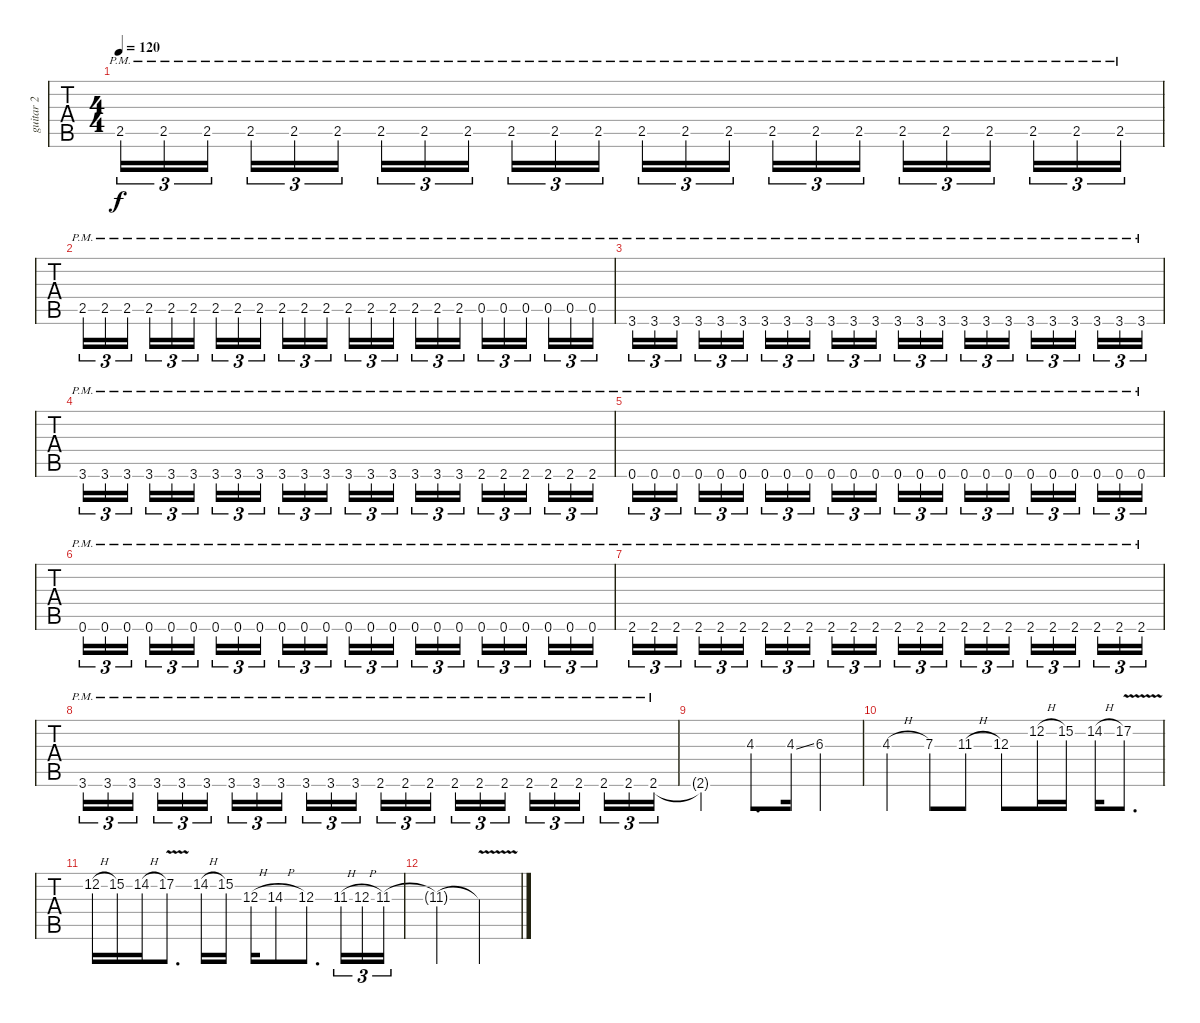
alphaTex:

\track ("guitar 2" "guitar 2") {instrument distortionguitar}
\staff {tabs}
\tuning (D4 A3 F3 C3 G2 D2) {hide}
\ts (4 4)
\tempo 120
\clef g2
\ks eminor
2.5{pm}.16{tu (3 2) dy f} 2.5{pm}.16{tu (3 2)} 2.5{pm}.16{tu (3 2) beam splitsecondary} 2.5{pm}.16{tu (3 2)} 2.5{pm}.16{tu (3 2)} 2.5{pm}.16{tu (3 2)} 2.5{pm}.16{tu (3 2)} 2.5{pm}.16{tu (3 2)} 2.5{pm}.16{tu (3 2) beam splitsecondary} 2.5{pm}.16{tu (3 2)} 2.5{pm}.16{tu (3 2)} 2.5{pm}.16{tu (3 2)} 2.5{pm}.16{tu (3 2)} 2.5{pm}.16{tu (3 2)} 2.5{pm}.16{tu (3 2) beam splitsecondary} 2.5{pm}.16{tu (3 2)} 2.5{pm}.16{tu (3 2)} 2.5{pm}.16{tu (3 2)} 2.5{pm}.16{tu (3 2)} 2.5{pm}.16{tu (3 2)} 2.5{pm}.16{tu (3 2) beam splitsecondary} 2.5{pm}.16{tu (3 2)} 2.5{pm}.16{tu (3 2)} 2.5{pm}.16{tu (3 2)} |
2.5{pm}.16{tu (3 2)} 2.5{pm}.16{tu (3 2)} 2.5{pm}.16{tu (3 2) beam splitsecondary} 2.5{pm}.16{tu (3 2)} 2.5{pm}.16{tu (3 2)} 2.5{pm}.16{tu (3 2)} 2.5{pm}.16{tu (3 2)} 2.5{pm}.16{tu (3 2)} 2.5{pm}.16{tu (3 2) beam splitsecondary} 2.5{pm}.16{tu (3 2)} 2.5{pm}.16{tu (3 2)} 2.5{pm}.16{tu (3 2)} 2.5{pm}.16{tu (3 2)} 2.5{pm}.16{tu (3 2)} 2.5{pm}.16{tu (3 2) beam splitsecondary} 2.5{pm}.16{tu (3 2)} 2.5{pm}.16{tu (3 2)} 2.5{pm}.16{tu (3 2)} 0.5{pm}.16{tu (3 2)} 0.5{pm}.16{tu (3 2)} 0.5{pm}.16{tu (3 2) beam splitsecondary} 0.5{pm}.16{tu (3 2)} 0.5{pm}.16{tu (3 2)} 0.5{pm}.16{tu (3 2)} |
3.6{pm}.16{tu (3 2)} 3.6{pm}.16{tu (3 2)} 3.6{pm}.16{tu (3 2) beam splitsecondary} 3.6{pm}.16{tu (3 2)} 3.6{pm}.16{tu (3 2)} 3.6{pm}.16{tu (3 2)} 3.6{pm}.16{tu (3 2)} 3.6{pm}.16{tu (3 2)} 3.6{pm}.16{tu (3 2) beam splitsecondary} 3.6{pm}.16{tu (3 2)} 3.6{pm}.16{tu (3 2)} 3.6{pm}.16{tu (3 2)} 3.6{pm}.16{tu (3 2)} 3.6{pm}.16{tu (3 2)} 3.6{pm}.16{tu (3 2) beam splitsecondary} 3.6{pm}.16{tu (3 2)} 3.6{pm}.16{tu (3 2)} 3.6{pm}.16{tu (3 2)} 3.6{pm}.16{tu (3 2)} 3.6{pm}.16{tu (3 2)} 3.6{pm}.16{tu (3 2) beam splitsecondary} 3.6{pm}.16{tu (3 2)} 3.6{pm}.16{tu (3 2)} 3.6{pm}.16{tu (3 2)} |
3.6{pm}.16{tu (3 2)} 3.6{pm}.16{tu (3 2)} 3.6{pm}.16{tu (3 2) beam splitsecondary} 3.6{pm}.16{tu (3 2)} 3.6{pm}.16{tu (3 2)} 3.6{pm}.16{tu (3 2)} 3.6{pm}.16{tu (3 2)} 3.6{pm}.16{tu (3 2)} 3.6{pm}.16{tu (3 2) beam splitsecondary} 3.6{pm}.16{tu (3 2)} 3.6{pm}.16{tu (3 2)} 3.6{pm}.16{tu (3 2)} 3.6{pm}.16{tu (3 2)} 3.6{pm}.16{tu (3 2)} 3.6{pm}.16{tu (3 2) beam splitsecondary} 3.6{pm}.16{tu (3 2)} 3.6{pm}.16{tu (3 2)} 3.6{pm}.16{tu (3 2)} 2.6{pm}.16{tu (3 2)} 2.6{pm}.16{tu (3 2)} 2.6{pm}.16{tu (3 2) beam splitsecondary} 2.6{pm}.16{tu (3 2)} 2.6{pm}.16{tu (3 2)} 2.6{pm}.16{tu (3 2)} |
0.6{pm}.16{tu (3 2)} 0.6{pm}.16{tu (3 2)} 0.6{pm}.16{tu (3 2) beam splitsecondary} 0.6{pm}.16{tu (3 2)} 0.6{pm}.16{tu (3 2)} 0.6{pm}.16{tu (3 2)} 0.6{pm}.16{tu (3 2)} 0.6{pm}.16{tu (3 2)} 0.6{pm}.16{tu (3 2) beam splitsecondary} 0.6{pm}.16{tu (3 2)} 0.6{pm}.16{tu (3 2)} 0.6{pm}.16{tu (3 2)} 0.6{pm}.16{tu (3 2)} 0.6{pm}.16{tu (3 2)} 0.6{pm}.16{tu (3 2) beam splitsecondary} 0.6{pm}.16{tu (3 2)} 0.6{pm}.16{tu (3 2)} 0.6{pm}.16{tu (3 2)} 0.6{pm}.16{tu (3 2)} 0.6{pm}.16{tu (3 2)} 0.6{pm}.16{tu (3 2) beam splitsecondary} 0.6{pm}.16{tu (3 2)} 0.6{pm}.16{tu (3 2)} 0.6{pm}.16{tu (3 2)} |
0.6{pm}.16{tu (3 2)} 0.6{pm}.16{tu (3 2)} 0.6{pm}.16{tu (3 2) beam splitsecondary} 0.6{pm}.16{tu (3 2)} 0.6{pm}.16{tu (3 2)} 0.6{pm}.16{tu (3 2)} 0.6{pm}.16{tu (3 2)} 0.6{pm}.16{tu (3 2)} 0.6{pm}.16{tu (3 2) beam splitsecondary} 0.6{pm}.16{tu (3 2)} 0.6{pm}.16{tu (3 2)} 0.6{pm}.16{tu (3 2)} 0.6{pm}.16{tu (3 2)} 0.6{pm}.16{tu (3 2)} 0.6{pm}.16{tu (3 2) beam splitsecondary} 0.6{pm}.16{tu (3 2)} 0.6{pm}.16{tu (3 2)} 0.6{pm}.16{tu (3 2)} 0.6{pm}.16{tu (3 2)} 0.6{pm}.16{tu (3 2)} 0.6{pm}.16{tu (3 2) beam splitsecondary} 0.6{pm}.16{tu (3 2)} 0.6{pm}.16{tu (3 2)} 0.6{pm}.16{tu (3 2)} |
2.6{pm}.16{tu (3 2)} 2.6{pm}.16{tu (3 2)} 2.6{pm}.16{tu (3 2) beam splitsecondary} 2.6{pm}.16{tu (3 2)} 2.6{pm}.16{tu (3 2)} 2.6{pm}.16{tu (3 2)} 2.6{pm}.16{tu (3 2)} 2.6{pm}.16{tu (3 2)} 2.6{pm}.16{tu (3 2) beam splitsecondary} 2.6{pm}.16{tu (3 2)} 2.6{pm}.16{tu (3 2)} 2.6{pm}.16{tu (3 2)} 2.6{pm}.16{tu (3 2)} 2.6{pm}.16{tu (3 2)} 2.6{pm}.16{tu (3 2) beam splitsecondary} 2.6{pm}.16{tu (3 2)} 2.6{pm}.16{tu (3 2)} 2.6{pm}.16{tu (3 2)} 2.6{pm}.16{tu (3 2)} 2.6{pm}.16{tu (3 2)} 2.6{pm}.16{tu (3 2) beam splitsecondary} 2.6{pm}.16{tu (3 2)} 2.6{pm}.16{tu (3 2)} 2.6{pm}.16{tu (3 2)} |
3.6{pm}.16{tu (3 2)} 3.6{pm}.16{tu (3 2)} 3.6{pm}.16{tu (3 2) beam splitsecondary} 3.6{pm}.16{tu (3 2)} 3.6{pm}.16{tu (3 2)} 3.6{pm}.16{tu (3 2)} 3.6{pm}.16{tu (3 2)} 3.6{pm}.16{tu (3 2)} 3.6{pm}.16{tu (3 2) beam splitsecondary} 3.6{pm}.16{tu (3 2)} 3.6{pm}.16{tu (3 2)} 3.6{pm}.16{tu (3 2)} 2.6{pm}.16{tu (3 2)} 2.6{pm}.16{tu (3 2)} 2.6{pm}.16{tu (3 2) beam splitsecondary} 2.6{pm}.16{tu (3 2)} 2.6{pm}.16{tu (3 2)} 2.6{pm}.16{tu (3 2)} 2.6{pm}.16{tu (3 2)} 2.6{pm}.16{tu (3 2)} 2.6{pm}.16{tu (3 2) beam splitsecondary} 2.6{pm}.16{tu (3 2)} 2.6{pm}.16{tu (3 2)} 2.6{pm}.16{tu (3 2)} |
2.6{t}.2 4.3.8{d} 4.3{ss}.16 6.3.4 |
4.3{h}.4 7.3.8 11.3{h}.8 12.3.8 12.2{h}.16 15.2.16 14.2{h}.16 17.2{v}.8{d} |
12.2{h}.16 15.2.16 14.2{h}.16 17.2{v}.8{d} 14.2{h}.16 15.2.16 12.3{h}.16 14.3{h}.8 12.3.8{d} 11.3{h}.16{tu (3 2)} 12.3{h}.16{tu (3 2)} 11.3.16{tu (3 2)} |
11.3{t}.2 11.3{v t}.2
